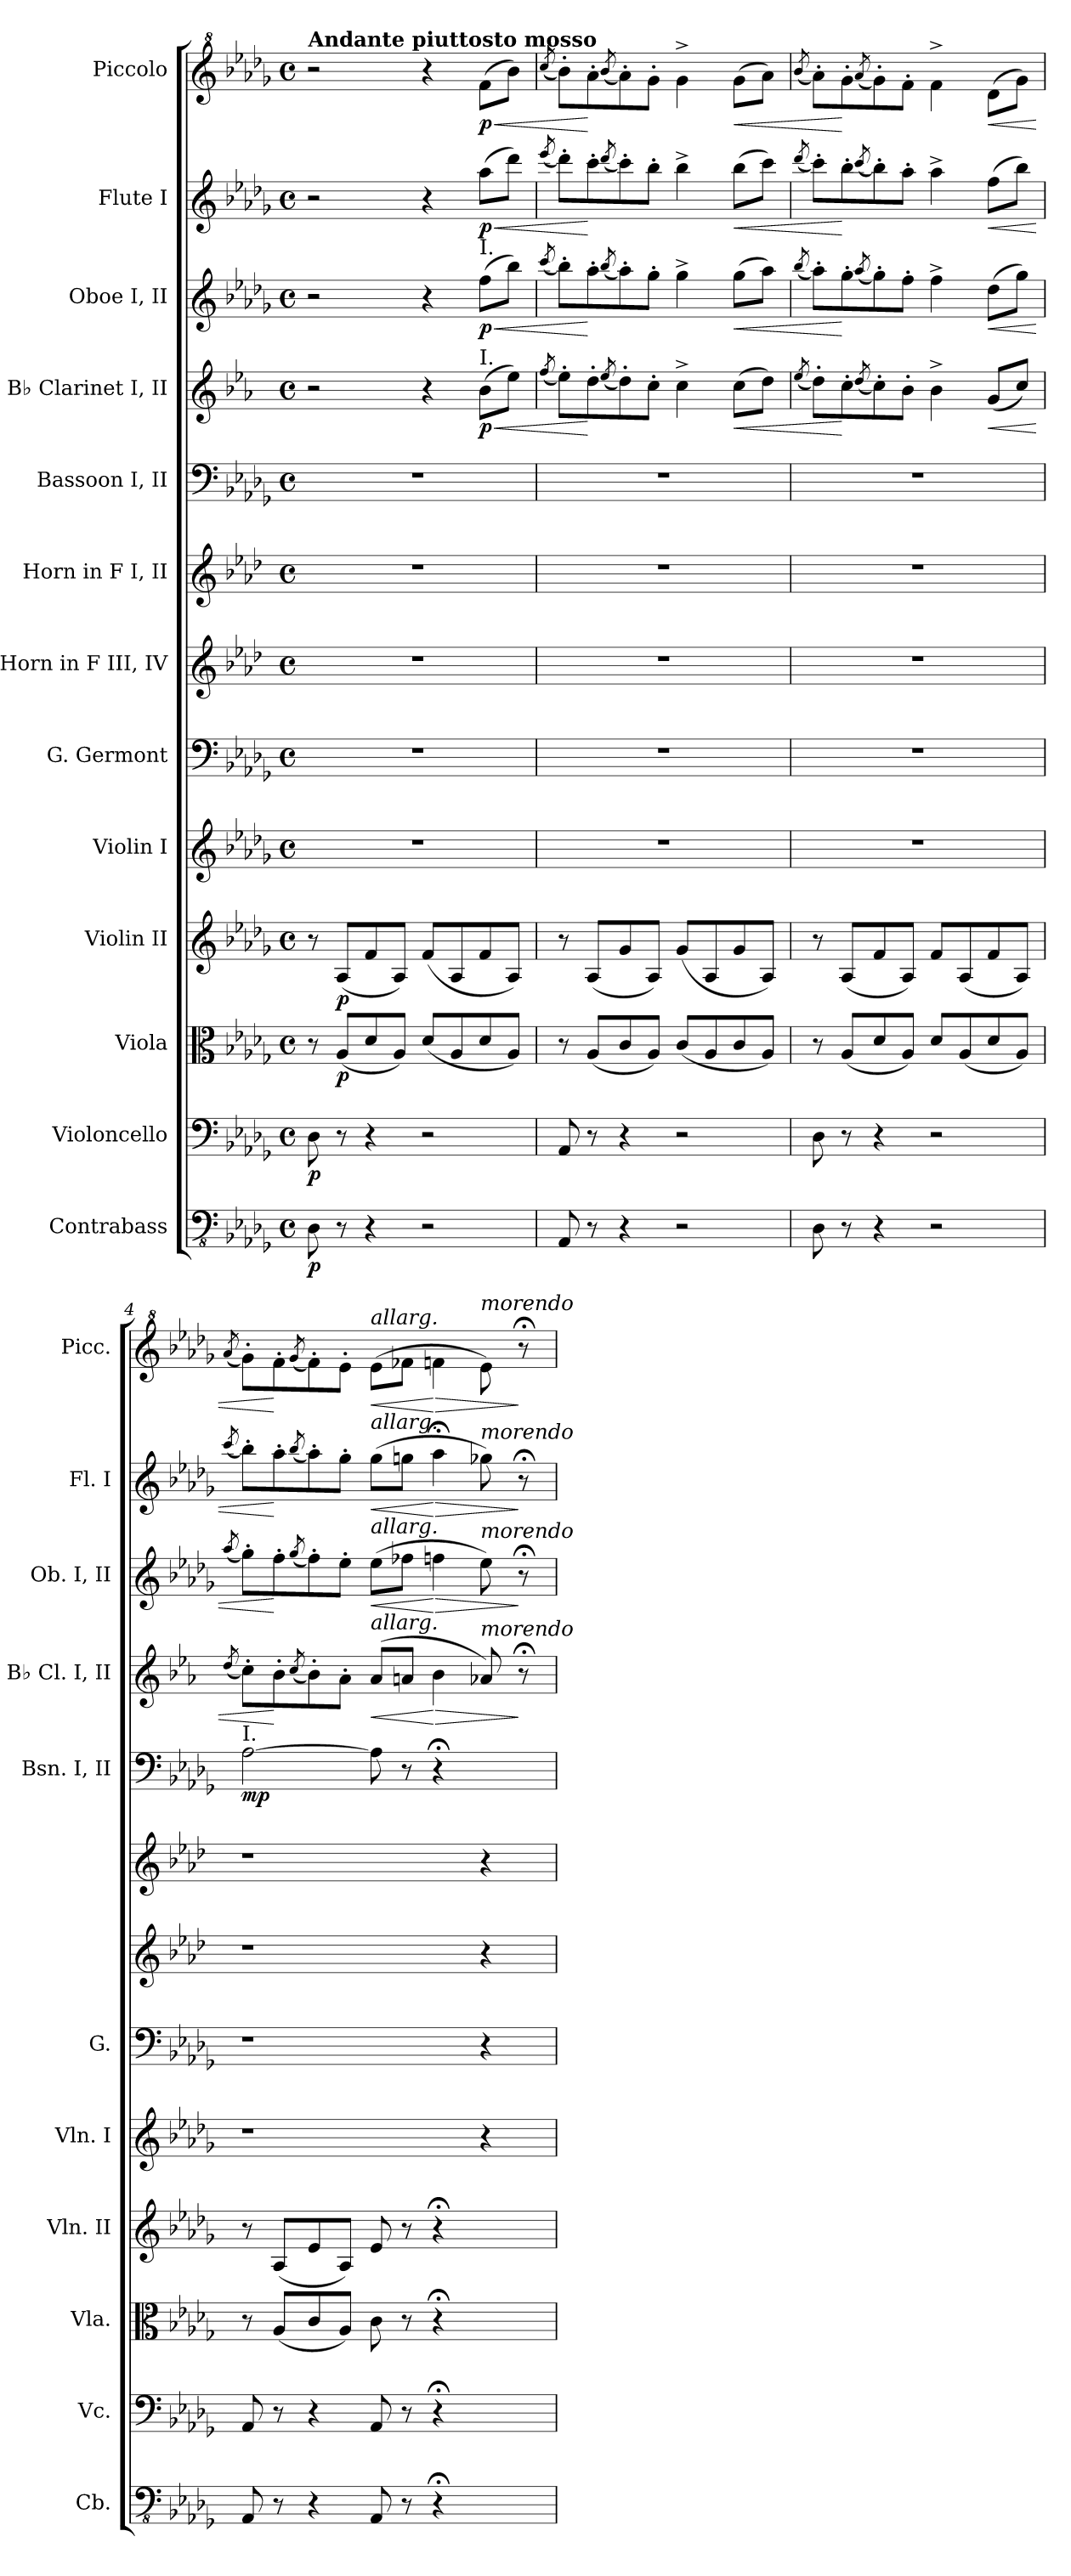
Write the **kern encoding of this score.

**kern	**dynam	**kern	**dynam	**kern	**dynam	**kern	**dynam	**kern	**kern	**kern	**kern	**kern	**dynam	**kern	**dynam	**kern	**dynam	**kern	**dynam	**kern	**dynam
*part13	*part13	*part12	*part12	*part11	*part11	*part10	*part10	*part9	*part8	*part7	*part6	*part5	*part5	*part4	*part4	*part3	*part3	*part2	*part2	*part1	*part1
*staff13	*staff13	*staff12	*staff12	*staff11	*staff11	*staff10	*staff10	*staff9	*staff8	*staff7	*staff6	*staff5	*staff5	*staff4	*staff4	*staff3	*staff3	*staff2	*staff2	*staff1	*staff1
*I"Contrabass	*	*I"Violoncello	*	*I"Viola	*	*I"Violin II	*	*I"Violin I	*I"G. Germont	*I"Horn in F  III, IV	*I"Horn in F  I, II	*I"Bassoon I, II	*	*I"B♭ Clarinet I, II	*	*I"Oboe I, II	*	*I"Flute I	*	*I"Piccolo	*
*I'Cb.	*	*I'Vc.	*	*I'Vla.	*	*I'Vln. II	*	*I'Vln. I	*I'G.	*	*	*I'Bsn. I, II	*	*I'B♭ Cl. I, II	*	*I'Ob. I, II	*	*I'Fl. I	*	*I'Picc.	*
*clefFv4	*	*clefF4	*	*clefC3	*	*clefG2	*	*clefG2	*clefF4	*clefG2	*clefG2	*clefF4	*	*clefG2	*	*clefG2	*	*clefG2	*	*clefG^2	*
*	*	*	*	*	*	*	*	*	*	*ITrd4c7	*ITrd4c7	*	*	*ITrd1c2	*	*	*	*	*	*ITrd-7c-12	*
*k[b-e-a-d-g-]	*	*k[b-e-a-d-g-]	*	*k[b-e-a-d-g-]	*	*k[b-e-a-d-g-]	*	*k[b-e-a-d-g-]	*k[b-e-a-d-g-]	*k[b-e-a-d-g-]	*k[b-e-a-d-g-]	*k[b-e-a-d-g-]	*	*k[b-e-a-d-g-]	*	*k[b-e-a-d-g-]	*	*k[b-e-a-d-g-]	*	*k[b-e-a-d-g-]	*
*M4/4	*	*M4/4	*	*M4/4	*	*M4/4	*	*M4/4	*M4/4	*M4/4	*M4/4	*M4/4	*	*M4/4	*	*M4/4	*	*M4/4	*	*M4/4	*
*met(c)	*	*met(c)	*	*met(c)	*	*met(c)	*	*met(c)	*met(c)	*met(c)	*met(c)	*met(c)	*	*met(c)	*	*met(c)	*	*met(c)	*	*met(c)	*
*MM60	*	*MM60	*	*MM60	*	*MM60	*	*MM60	*MM60	*MM60	*MM60	*MM60	*	*MM60	*	*MM60	*	*MM60	*	*MM60	*
=1	=1	=1	=1	=1	=1	=1	=1	=1	=1	=1	=1	=1	=1	=1	=1	=1	=1	=1	=1	=1	=1
!	!	!	!	!	!	!	!	!	!	!	!	!	!	!	!	!	!	!	!	!LO:TX:a:B:t=Andante piuttosto mosso	!
!	!LO:DY:b	!	!LO:DY:b	!	!	!	!	!	!	!	!	!	!	!	!	!	!	!	!	!	!
8DD-\	p	8D-\	p	8r	.	8r	.	1r	1r	1r	1r	1r	.	2r	.	2r	.	2r	.	2r	.
!	!	!	!	!	!LO:DY:b	!	!LO:DY:b	!	!	!	!	!	!	!	!	!	!	!	!	!	!
8r	.	8r	.	(8A-/L	p	(8A-/L	p	.	.	.	.	.	.	.	.	.	.	.	.	.	.
4r	.	4r	.	8d-/	.	8f/	.	.	.	.	.	.	.	.	.	.	.	.	.	.	.
.	.	.	.	8A-/J)	.	8A-/J)	.	.	.	.	.	.	.	.	.	.	.	.	.	.	.
2r	.	2r	.	(8d-/L	.	(8f/L	.	.	.	.	.	.	.	4r	.	4r	.	4r	.	4r	.
.	.	.	.	8A-/	.	8A-/	.	.	.	.	.	.	.	.	.	.	.	.	.	.	.
!	!	!	!	!	!	!	!	!	!	!	!	!	!	!	!	!LO:TX:a:t=I.	!	!	!	!	!
!	!	!	!	!	!	!	!	!	!	!	!	!	!	!LO:TX:a:t=I.	!	!	!	!	!	!	!
!	!	!	!	!	!	!	!	!	!	!	!	!	!	!	!LO:HP:b	!	!LO:HP:b	!	!LO:HP:b	!	!LO:HP:b
!	!	!	!	!	!	!	!	!	!	!	!	!	!	!	!LO:DY:n=1:b	!	!LO:DY:n=1:b	!	!LO:DY:n=1:b	!	!LO:DY:n=1:b
.	.	.	.	8d-/	.	8f/	.	.	.	.	.	.	.	(8a-\L	< p	(8ff\L	< p	(8aa-\L	< p	(8fff\L	< p
.	.	.	.	8A-/J)	.	8A-/J)	.	.	.	.	.	.	.	8dd-\J)	.	8bb-\J)	.	8ddd-\J)	.	8bbb-\J)	.
=2	=2	=2	=2	=2	=2	=2	=2	=2	=2	=2	=2	=2	=2	=2	=2	=2	=2	=2	=2	=2	=2
.	.	.	.	.	.	.	.	.	.	.	.	.	.	(8qee-/	.	(8qccc/	.	(8qeee-/	.	(8qcccc/	.
8AAA-/	.	8AA-/	.	8r	.	8r	.	1r	1r	1r	1r	1r	.	8dd-'\L)	.	8bb-'\L)	.	8ddd-'\L)	.	8bbb-'\L)	.
8r	.	8r	.	(8A-/L	.	(8A-/L	.	.	.	.	.	.	.	8cc'\	[	8aa-'\	[	8ccc'\	[	8aaa-'\	[
.	.	.	.	.	.	.	.	.	.	.	.	.	.	(8qdd-/	.	(8qbb-/	.	(8qddd-/	.	(8qbbb-/	.
4r	.	4r	.	8c/	.	8g-/	.	.	.	.	.	.	.	8cc'\)	.	8aa-'\)	.	8ccc'\)	.	8aaa-'\)	.
.	.	.	.	8A-/J)	.	8A-/J)	.	.	.	.	.	.	.	8b-'\J	.	8gg-'\J	.	8bb-'\J	.	8ggg-'\J	.
2r	.	2r	.	(8c/L	.	(8g-/L	.	.	.	.	.	.	.	4b-^\	.	4gg-^\	.	4bb-^\	.	4ggg-^\	.
.	.	.	.	8A-/	.	8A-/	.	.	.	.	.	.	.	.	.	.	.	.	.	.	.
!	!	!	!	!	!	!	!	!	!	!	!	!	!	!	!LO:HP:b	!	!LO:HP:b	!	!LO:HP:b	!	!LO:HP:b
.	.	.	.	8c/	.	8g-/	.	.	.	.	.	.	.	(8b-\L	<	(8gg-\L	<	(8bb-\L	<	(8ggg-\L	<
.	.	.	.	8A-/J)	.	8A-/J)	.	.	.	.	.	.	.	8cc\J)	.	8aa-\J)	.	8ccc\J)	.	8aaa-\J)	.
=3	=3	=3	=3	=3	=3	=3	=3	=3	=3	=3	=3	=3	=3	=3	=3	=3	=3	=3	=3	=3	=3
.	.	.	.	.	.	.	.	.	.	.	.	.	.	(8qdd-/	.	(8qbb-/	.	(8qddd-/	.	(8qbbb-/	.
8DD-\	.	8D-\	.	8r	.	8r	.	1r	1r	1r	1r	1r	.	8cc'\L)	.	8aa-'\L)	.	8ccc'\L)	.	8aaa-'\L)	.
8r	.	8r	.	(8A-/L	.	(8A-/L	.	.	.	.	.	.	.	8b-'\	[	8gg-'\	[	8bb-'\	[	8ggg-'\	[
.	.	.	.	.	.	.	.	.	.	.	.	.	.	(8qcc/	.	(8qaa-/	.	(8qccc/	.	(8qaaa-/	.
4r	.	4r	.	8d-/	.	8f/	.	.	.	.	.	.	.	8b-'\)	.	8gg-'\)	.	8bb-'\)	.	8ggg-'\)	.
.	.	.	.	8A-/J)	.	8A-/J)	.	.	.	.	.	.	.	8a-'\J	.	8ff'\J	.	8aa-'\J	.	8fff'\J	.
2r	.	2r	.	8d-/L	.	8f/L	.	.	.	.	.	.	.	4a-^\	.	4ff^\	.	4aa-^\	.	4fff^\	.
.	.	.	.	(8A-/	.	(8A-/	.	.	.	.	.	.	.	.	.	.	.	.	.	.	.
!	!	!	!	!	!	!	!	!	!	!	!	!	!	!	!LO:HP:b	!	!LO:HP:b	!	!LO:HP:b	!	!LO:HP:b
.	.	.	.	8d-/	.	8f/	.	.	.	.	.	.	.	(8f/L	<	(8dd-\L	<	(8ff\L	<	(8ddd-\L	<
.	.	.	.	8A-/J)	.	8A-/J)	.	.	.	.	.	.	.	8b-/J)	.	8gg-\J)	.	8bb-\J)	.	8ggg-\J)	.
!!LO:PB:g=z
=4	=4	=4	=4	=4	=4	=4	=4	=4	=4	=4	=4	=4	=4	=4	=4	=4	=4	=4	=4	=4	=4
.	.	.	.	.	.	.	.	.	.	.	.	.	.	(8qcc/	.	(8qaa-/	.	(8qccc/	.	(8qaaa-/	.
!	!	!	!	!	!	!	!	!	!	!	!	!LO:TX:a:t=I.	!	!	!	!	!	!	!	!	!
!	!	!	!	!	!	!	!	!	!	!	!	!	!LO:DY:b	!	!	!	!	!	!	!	!
8AAA-/	.	8AA-/	.	8r	.	8r	.	1r	1r	1r	1r	[2A-\	mp	8b-'\L)	.	8gg-'\L)	.	8bb-'\L)	.	8ggg-'\L)	.
8r	.	8r	.	(8A-/L	.	(8A-/L	.	.	.	.	.	.	.	8a-'\	[	8ff'\	[	8aa-'\	[	8fff'\	[
.	.	.	.	.	.	.	.	.	.	.	.	.	.	(8qb-/	.	(8qgg-/	.	(8qbb-/	.	(8qggg-/	.
4r	.	4r	.	8c/	.	8e-/	.	.	.	.	.	.	.	8a-'\)	.	8ff'\)	.	8aa-'\)	.	8fff'\)	.
.	.	.	.	8A-/J)	.	8A-/J)	.	.	.	.	.	.	.	8g-'\J	.	8ee-'\J	.	8gg-'\J	.	8eee-'\J	.
!	!	!	!	!	!	!	!	!	!	!	!	!	!	!	!	!	!	!	!	!LO:TX:a:i:t=allarg.	!
!	!	!	!	!	!	!	!	!	!	!	!	!	!	!	!	!	!	!LO:TX:a:i:t=allarg.	!	!	!
!	!	!	!	!	!	!	!	!	!	!	!	!	!	!	!	!LO:TX:a:i:t=allarg.	!	!	!	!	!
!	!	!	!	!	!	!	!	!	!	!	!	!	!	!LO:TX:a:i:t=allarg.	!	!	!	!	!	!	!
!	!	!	!	!	!	!	!	!	!	!	!	!	!	!	!LO:HP:b	!	!LO:HP:b	!	!LO:HP:b	!	!LO:HP:b
8AAA-/	.	8AA-/	.	8c\	.	8e-/	.	.	.	.	.	8A-\]	.	(8g-/L	<	(8ee-\L	<	(8gg-\L	<	(8eee-\L	<
8r	.	8r	.	8r	.	8r	.	.	.	.	.	8r	.	8gn/J	.	8ff-X\J	.	8ggn\J	.	8fff-X\J	.
!	!	!	!	!	!	!	!	!	!	!	!	!	!	!	!LO:HP:n=1:b	!	!LO:HP:n=1:b	!	!LO:HP:n=1:b	!	!LO:HP:n=1:b
4r;<	.	4r;<	.	4r;<	.	4r;<	.	.	.	.	.	4r;<	.	4a-\	[ >	4ffn\	[ >	4aa-;<\	[ >	4fffn\	[ >
!	!	!	!	!	!	!	!	!	!	!	!	!	!	!	!	!	!	!	!	!LO:TX:a:i:t=morendo	!
!	!	!	!	!	!	!	!	!	!	!	!	!	!	!	!	!	!	!LO:TX:a:i:t=morendo	!	!	!
!	!	!	!	!	!	!	!	!	!	!	!	!	!	!	!	!LO:TX:a:i:t=morendo	!	!	!	!	!
!	!	!	!	!	!	!	!	!	!	!	!	!	!	!LO:TX:a:i:t=morendo	!	!	!	!	!	!	!
4ryy	.	4ryy	.	4ryy	.	4ryy	.	4r	4r	4r	4r	4ryy	.	8g-X/)	.	8ee-\)	.	8gg-X\)	.	8eee-\)	.
.	.	.	.	.	.	.	.	.	.	.	.	.	.	8r;<	]	8r;<	]	8r;<	]	8r;<	]
=	=	=	=	=	=	=	=	=	=	=	=	=	=	=	=	=	=	=	=	=	=
*-	*-	*-	*-	*-	*-	*-	*-	*-	*-	*-	*-	*-	*-	*-	*-	*-	*-	*-	*-	*-	*-
